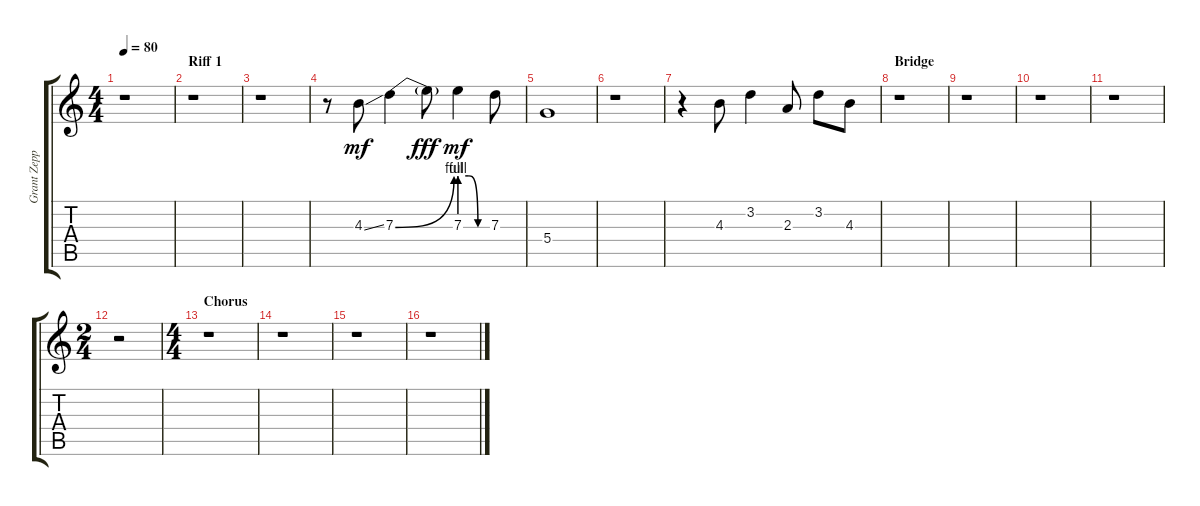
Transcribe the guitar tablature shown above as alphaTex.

\track ("Grant Zeppelin - Solo " "Grant Zepp") {instrument distortionguitar}
\staff {score tabs}
\tuning (E4 B3 G3 D3 A2 E2) {hide}
\ts (4 4)
\tempo 80
\clef g2
\ks c
r.1{dy mf} |
\section ("" "Riff 1")
r.1 |
r.1 |
r.8{instrument acousticguitarsteel} 4.3{ss}.8 7.3{be (bend 0 0 60 4)}.4 7.3{t}.8{dy fff} 7.3{be (custom 0 4 20 4 40 0 60 0)}.4{dy mf} 7.3.8 |
5.4.1 |
r.1 |
r.4{instrument acousticguitarsteel} 4.3.8 3.2.4 2.3.8 3.2.8 4.3.8 |
\section ("" "Bridge")
r.1 |
r.1 |
r.1 |
r.1 |
\ts (2 4)
r.2 |
\ts (4 4)
\section ("" "Chorus")
r.1 |
r.1 |
r.1 |
r.1
